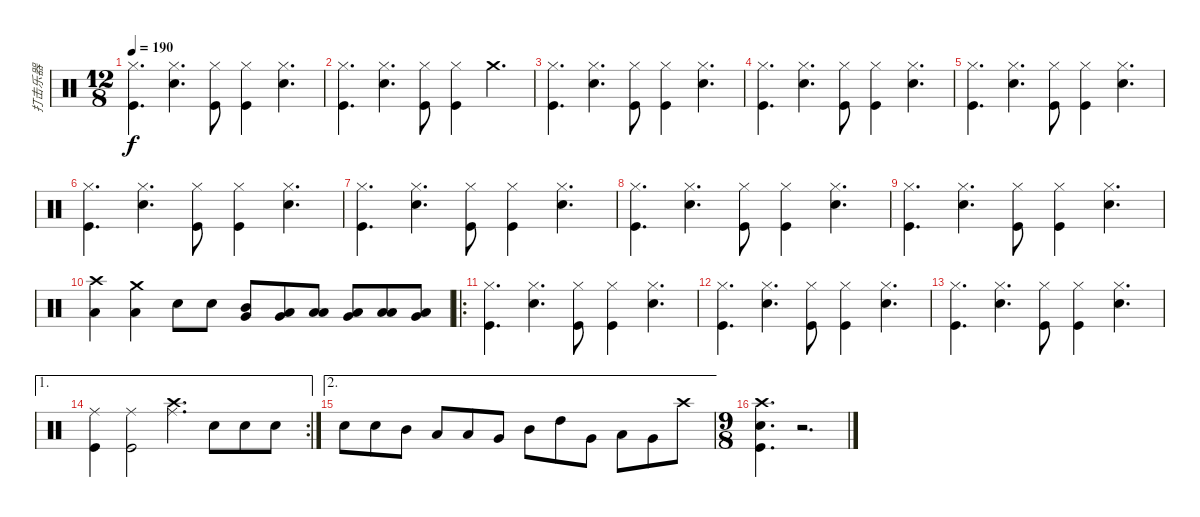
\track ("打击乐器" "打击乐器") {instrument percussion}
\staff {score}
\articulation defaults
\ts (12 8)
\tempo 190
\clef neutral
\ks c
("Hi-Hat (closed)" "Kick (hit)").4{d dy f} ("Hi-Hat (closed)" "Snare (hit) 2").4{d} ("Hi-Hat (closed)" "Kick (hit)").8 ("Hi-Hat (closed)" "Kick (hit)").4 ("Hi-Hat (closed)" "Snare (hit) 2").4{d} |
("Hi-Hat (closed)" "Kick (hit)").4{d} ("Hi-Hat (closed)" "Snare (hit) 2").4{d} ("Hi-Hat (closed)" "Kick (hit)").8 ("Hi-Hat (closed)" "Kick (hit)").4 "Crash medium (hit)".4{d} |
("Hi-Hat (closed)" "Kick (hit)").4{d} ("Hi-Hat (closed)" "Snare (hit) 2").4{d} ("Hi-Hat (closed)" "Kick (hit)").8 ("Hi-Hat (closed)" "Kick (hit)").4 ("Hi-Hat (closed)" "Snare (hit) 2").4{d} |
("Hi-Hat (closed)" "Kick (hit)").4{d} ("Hi-Hat (closed)" "Snare (hit) 2").4{d} ("Hi-Hat (closed)" "Kick (hit)").8 ("Hi-Hat (closed)" "Kick (hit)").4 ("Hi-Hat (closed)" "Snare (hit) 2").4{d} |
("Hi-Hat (closed)" "Kick (hit)").4{d} ("Hi-Hat (closed)" "Snare (hit) 2").4{d} ("Hi-Hat (closed)" "Kick (hit)").8 ("Hi-Hat (closed)" "Kick (hit)").4 ("Hi-Hat (closed)" "Snare (hit) 2").4{d} |
("Hi-Hat (closed)" "Kick (hit)").4{d} ("Hi-Hat (closed)" "Snare (hit) 2").4{d} ("Hi-Hat (closed)" "Kick (hit)").8 ("Hi-Hat (closed)" "Kick (hit)").4 ("Hi-Hat (closed)" "Snare (hit) 2").4{d} |
("Hi-Hat (closed)" "Kick (hit)").4{d} ("Hi-Hat (closed)" "Snare (hit) 2").4{d} ("Hi-Hat (closed)" "Kick (hit)").8 ("Hi-Hat (closed)" "Kick (hit)").4 ("Hi-Hat (closed)" "Snare (hit) 2").4{d} |
("Hi-Hat (closed)" "Kick (hit)").4{d} ("Hi-Hat (closed)" "Snare (hit) 2").4{d} ("Hi-Hat (closed)" "Kick (hit)").8 ("Hi-Hat (closed)" "Kick (hit)").4 ("Hi-Hat (closed)" "Snare (hit) 2").4{d} |
("Hi-Hat (closed)" "Kick (hit)").4{d} ("Hi-Hat (closed)" "Snare (hit) 2").4{d} ("Hi-Hat (closed)" "Kick (hit)").8 ("Hi-Hat (closed)" "Kick (hit)").4 ("Hi-Hat (closed)" "Snare (hit) 2").4{d} |
("Crash high (hit)" "Low Tom (hit)").4 ("Crash medium (hit)" "Low Floor Tom (hit)").4 "Snare (hit) 2".8 "Snare (hit) 2".8 ("Very Low Tom (hit)" "Mid Tom (hit)").8 ("Low Tom (hit)" "Very Low Tom (hit)").8 ("Low Floor Tom (hit)" "Low Tom (hit)").8 ("Low Floor Tom (hit)" "Very Low Tom (hit)").8 ("Low Floor Tom (hit)" "Low Tom (hit)").8 ("Low Floor Tom (hit)" "Very Low Tom (hit)").8 |
\ro
("Hi-Hat (closed)" "Kick (hit)").4{d} ("Hi-Hat (closed)" "Snare (hit) 2").4{d} ("Hi-Hat (closed)" "Kick (hit)").8 ("Hi-Hat (closed)" "Kick (hit)").4 ("Hi-Hat (closed)" "Snare (hit) 2").4{d} |
("Hi-Hat (closed)" "Kick (hit)").4{d} ("Hi-Hat (closed)" "Snare (hit) 2").4{d} ("Hi-Hat (closed)" "Kick (hit)").8 ("Hi-Hat (closed)" "Kick (hit)").4 ("Hi-Hat (closed)" "Snare (hit) 2").4{d} |
("Hi-Hat (closed)" "Kick (hit)").4{d} ("Hi-Hat (closed)" "Snare (hit) 2").4{d} ("Hi-Hat (closed)" "Kick (hit)").8 ("Hi-Hat (closed)" "Kick (hit)").4 ("Hi-Hat (closed)" "Snare (hit) 2").4{d} |
\ae 1
\rc 2
("Ride (middle)" "Kick (hit)").4 ("Ride (middle)" "Kick (hit)").2 ("Ride (middle)" "Crash high (hit)").4{d} "Snare (hit) 2".8 "Snare (hit) 2".8 "Snare (hit) 2".8 |
\ae 2 "Snare (hit) 2".8 "Snare (hit) 2".8 "Mid Tom (hit)".8 "Low Tom (hit)".8 "Low Tom (hit)".8 "Very Low Tom (hit)".8 "Mid Tom (hit)".8 "High Tom (hit)".8 "Very Low Tom (hit)".8 "Low Floor Tom (hit)".8 "Very Low Tom (hit)".8 "Crash high (hit)".8
|
\ts (9 8)
("Snare (hit) 2" "Crash high (hit)" "Kick (hit)").4{d} r.2{d}
